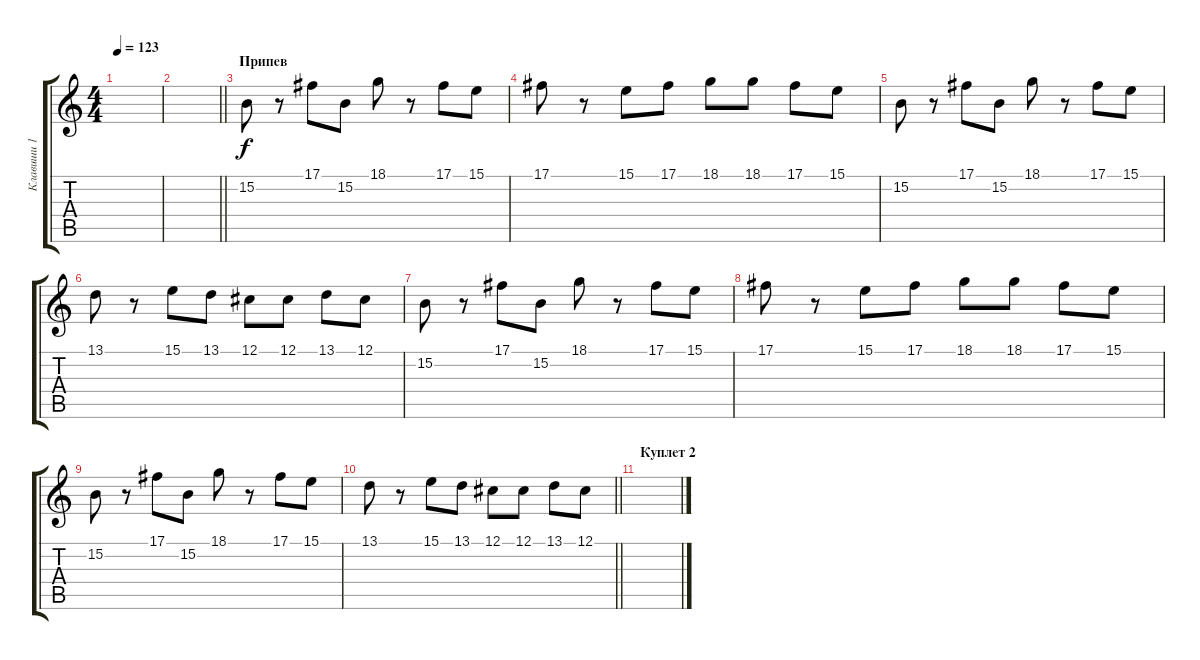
\track ("Клавиши 1" "Клавиши 1") {instrument bassoon}
\staff {score tabs}
\tuning (Db4 Ab3 E3 B2 Gb2 B1) {hide}
\ts (4 4)
\tempo 123
\clef g2
\ks c
|
\barLineRight lightlight
|
\section ("" "Припев")
15.2.8 r.8 17.1.8 15.2.8 18.1.8 r.8 17.1.8 15.1.8 |
17.1.8 r.8 15.1.8 17.1.8 18.1.8 18.1.8 17.1.8 15.1.8 |
15.2.8 r.8 17.1.8 15.2.8 18.1.8 r.8 17.1.8 15.1.8 |
13.1.8 r.8 15.1.8 13.1.8 12.1.8 12.1.8 13.1.8 12.1.8 |
15.2.8 r.8 17.1.8 15.2.8 18.1.8 r.8 17.1.8 15.1.8 |
17.1.8 r.8 15.1.8 17.1.8 18.1.8 18.1.8 17.1.8 15.1.8 |
15.2.8 r.8 17.1.8 15.2.8 18.1.8 r.8 17.1.8 15.1.8 |
\barLineRight lightlight
13.1.8 r.8 15.1.8 13.1.8 12.1.8 12.1.8 13.1.8 12.1.8 |
\section ("" "Куплет 2")
